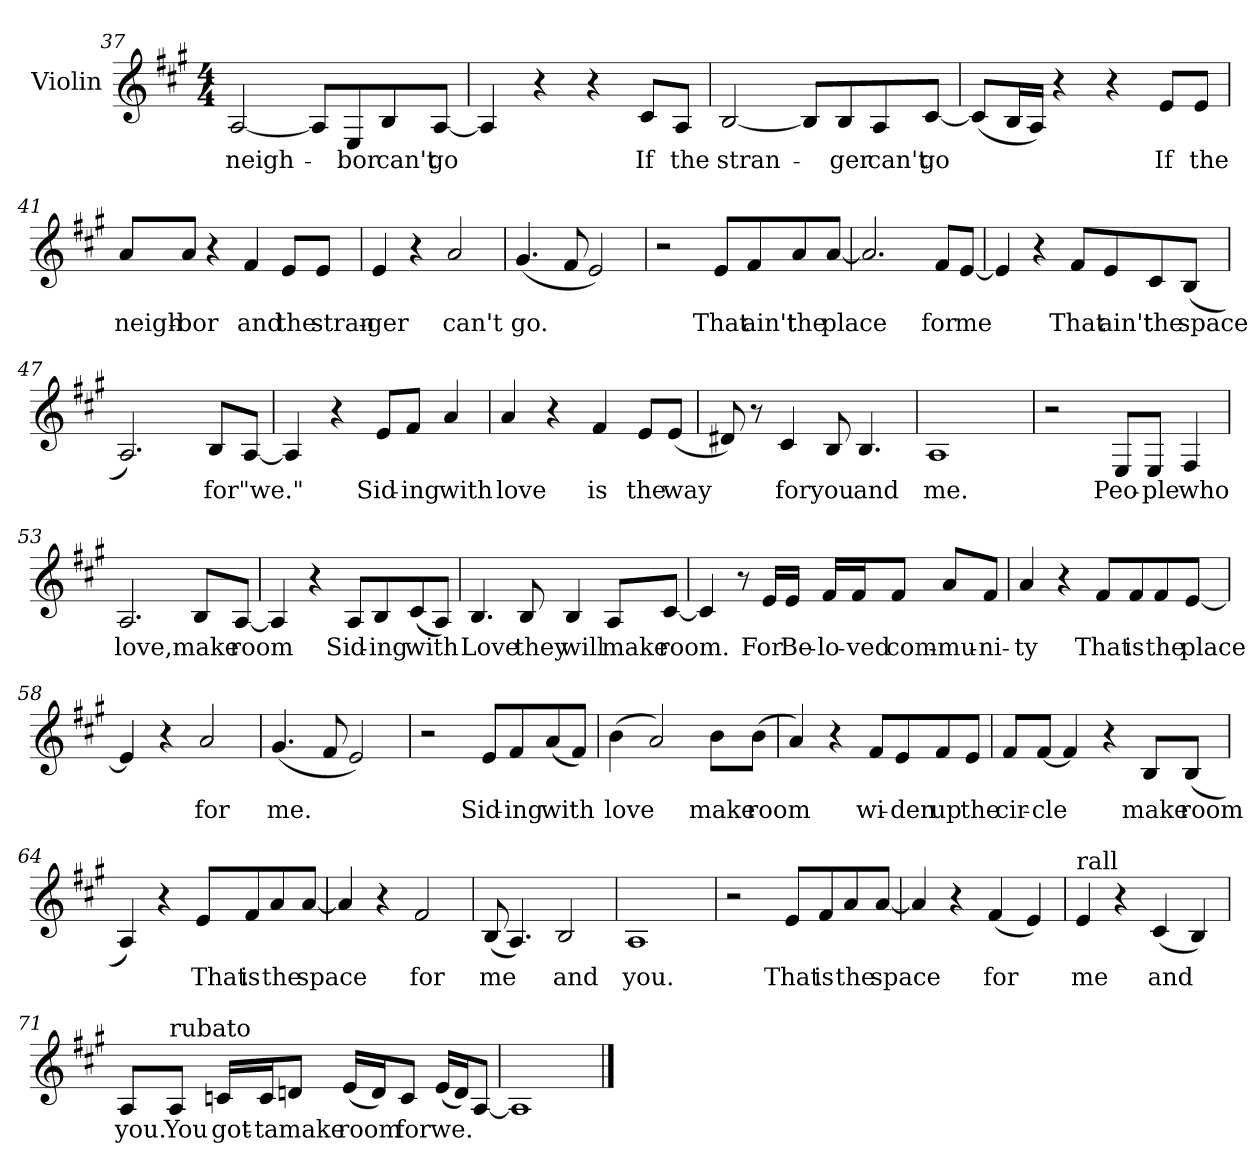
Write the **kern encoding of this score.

**kern	**text
*part1	*part1
*staff1	*staff1
*I"Violin	*
*I'Vln.	*
*clefG2	*
*k[f#c#g#]	*
*M4/4	*
=37	=37
[2A/	neigh-
8AL]	.
8E	-bor
8B	can't
[8AJ	go
=38	=38
4A/]	.
4r	.
4r	.
8c#L	If
8AJ	the
=39	=39
[2B/	stran-
8BL]	.
8B	-ger
8A	can't
[8c#J	go
=40	=40
(<8c#L]	.
16BL	.
16AJJ)	.
4r	.
4r	.
8eL	If
8eJ	the
!!LO:LB:g=z
=41	=41
8aL	neigh-
8aJ	-bor
4r	.
4f#/	and
8eL	the
8eJ	stran-
=42	=42
4e/	-ger
4r	.
2a/	can't
=43	=43
(<4.g#/	go.
8f#/	.
2e/)	.
=44	=44
2r	.
8eL	That
8f#	ain't
8a	the
[8aJ	place
=45	=45
2.a/]	.
8f#L	for
[8eJ	me
!!LO:LB:g=z
=46	=46
4e/]	.
4r	.
8f#L	That
8e	ain't
8c#	the
(<8BJ	space
=47	=47
2.A/)	.
8BL	for
[8AJ	"we."
=48	=48
4A/]	.
4r	.
8eL	Sid-
8f#J	-ing
4a/	with
=49	=49
4a/	love
4r	.
4f#/	is
8eL	the
(<8eJ	way
=50	=50
8d#X/)	.
8r	.
4c#/	for
8B/	you
4.B/	and
=51	=51
1A	me.
!!LO:LB:g=z
=52	=52
2r	.
8EL	Peo-
8EJ	-ple
4F#/	who
=53	=53
2.A/	love,
8BL	make
[8AJ	room
=54	=54
4A/]	.
4r	.
8AL	Sid-
8B	-ing
(<8c#	with
8AJ)	.
=55	=55
4.B/	Love
8B/	they
4B/	will
8AL	make
[8c#J	room.
!!LO:LB:g=z
=56	=56
4c#/]	.
8r	.
16eLL	For
16eJJ	Be-
16f#LL	-lo-
16f#J	-ved
8f#J	com-
8aL	-mu-
8f#J	-ni-
=57	=57
4a/	-ty
4r	.
8f#L	That
8f#	is
8f#	the
[8eJ	place
=58	=58
4e/]	.
4r	.
2a/	for
=59	=59
(<4.g#/	me.
8f#/	.
2e/)	.
!!LO:LB:g=z
=60	=60
2r	.
8eL	Sid-
8f#	-ing
(<8a	with
8f#J)	.
=61	=61
(>4b\	love
2a/)	.
8bL	make
(>8bJ	room
=62	=62
4a/)	.
4r	.
8f#L	wi-
8e	-den
8f#	up
8eJ	the
=63	=63
8f#L	cir-
[8f#J	-cle
4f#/]	.
4r	.
8BL	make
(<8BJ	room
!!LO:LB:g=z
=64	=64
4A/)	.
4r	.
8eL	That
8f#	is
8a	the
[8aJ	space
=65	=65
4a/]	.
4r	.
2f#/	for
=66	=66
(<8B/	me
4.A/)	.
2B/	and
=67	=67
1A	you.
!!LO:LB:g=z
=68	=68
2r	.
8eL	That
8f#	is
8a	the
[8aJ	space
=69	=69
4a/]	.
4r	.
(<4f#/	for
4e/)	.
=70	=70
!LO:TX:t=rall	!
4e/	me
4r	.
(<4c#/	and
4B/)	.
=71	=71
8AL	you.
!LO:TX:t=rubato	!
8AJ	You
16cnLL	got-
16cJ	-ta
8dnJ	make
(<16eLL	room
16dJ)	.
8cJ	for
(<16eLL	we.
16dJ)	.
[8AJ	.
=72	=72
1A]	.
==	==
*-	*-
